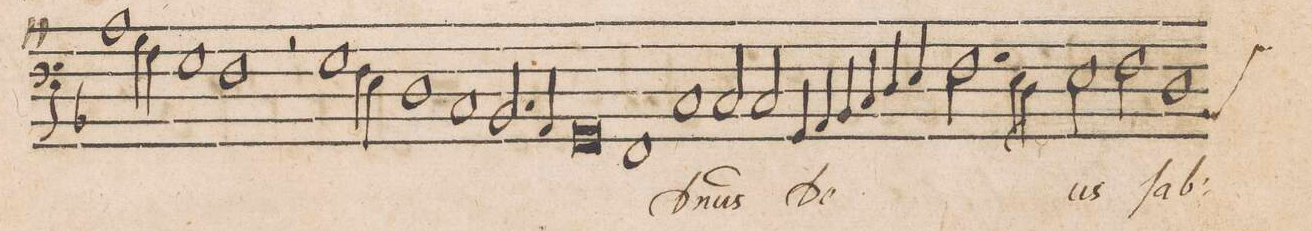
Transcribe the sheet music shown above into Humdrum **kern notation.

**kern	**text
*I"BASSVS	*
*clefF4	*
*k[b-]	*
*met(C|)	*
*M2/1	*
1c\	.
=15-	=15-
4B-\	.
4A\	.
1G	.
=16-	=16-
1F	.
2r	.
1G\	.
=17-	=17-
4F\	.
4E\	.
1D	.
=18-	=18-
1C	.
2.BB-/	.
4AA/	.
=19-	=19-
0GG	.
=20-	=20-
1FF	.
1C	D(o-
=21-	=21-
2C/	-mi)-
2C/	-nus
4GG/	De-
4AA/	.
4BB-/	.
4C/	.
=22-	=22-
4D/	.
4E/	.
2.F\	.
8E\L	.
8D\J	.
2E\	-us
=23-	=23-
2F\	.
1D	ſab-
*custos:BB	*
*-	*-
